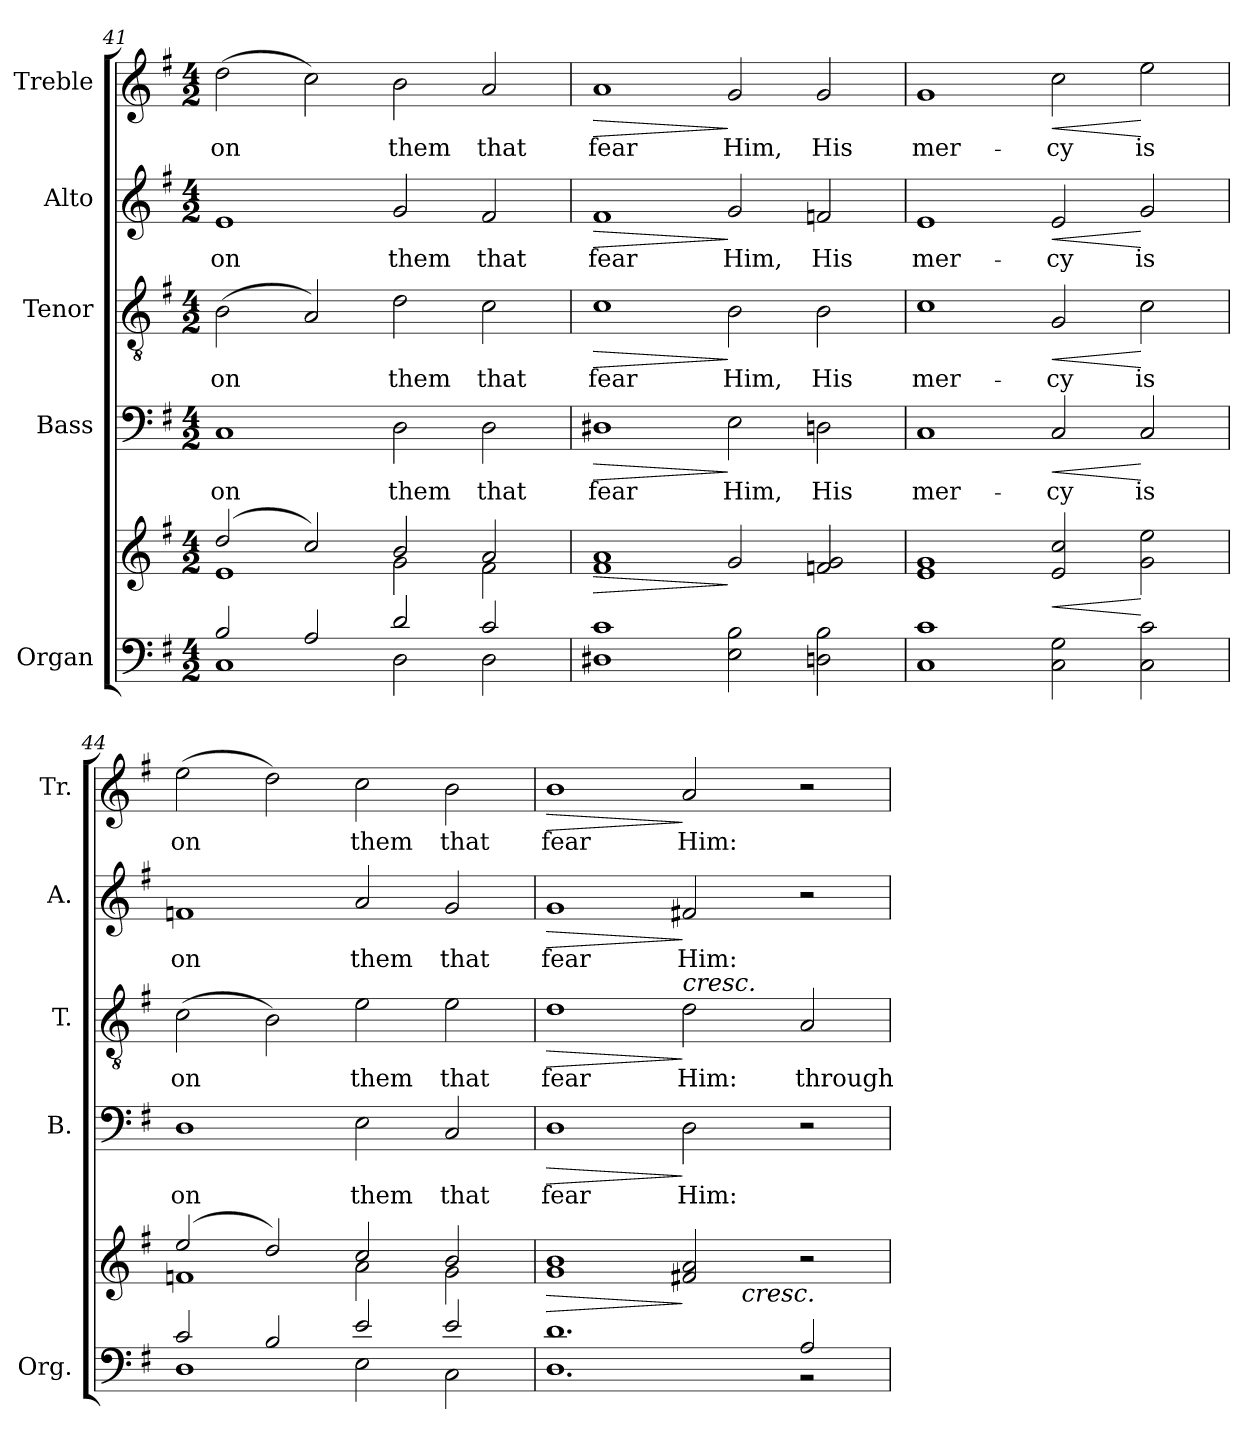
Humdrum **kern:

**kern	**kern	**dynam	**kern	**text	**dynam	**kern	**text	**dynam	**kern	**text	**dynam	**kern	**text	**dynam
*part5	*part5	*part5	*part4	*part4	*part4	*part3	*part3	*part3	*part2	*part2	*part2	*part1	*part1	*part1
*staff6	*staff5	*staff5/6	*staff4	*staff4	*staff4	*staff3	*staff3	*staff3	*staff2	*staff2	*staff2	*staff1	*staff1	*staff1
*I"Organ	*	*	*I"Bass	*	*	*I"Tenor	*	*	*I"Alto	*	*	*I"Treble	*	*
*I'Org.	*	*	*I'B.	*	*	*I'T.	*	*	*I'A.	*	*	*I'Tr.	*	*
*clefF4	*clefG2	*	*clefF4	*	*	*clefGv2	*	*	*clefG2	*	*	*clefG2	*	*
*	*	*	*	*	*	*ITrd7c12	*	*	*	*	*	*	*	*
*k[f#]	*k[f#]	*	*k[f#]	*	*	*k[f#]	*	*	*k[f#]	*	*	*k[f#]	*	*
*G:	*G:	*	*G:	*	*	*G:	*	*	*G:	*	*	*G:	*	*
*M4/2	*M4/2	*	*M4/2	*	*	*M4/2	*	*	*M4/2	*	*	*M4/2	*	*
=41	=41	=41	=41	=41	=41	=41	=41	=41	=41	=41	=41	=41	=41	=41
*^	*^	*	*	*	*	*	*	*	*	*	*	*	*	*
!	!	!	!	!	!	!LO:LY:b:color=#000000	!	!	!	!	!	!	!	!	!	!
!	!	!	!	!	!	!	!	!	!LO:LY:b:color=#000000	!	!	!	!	!	!	!
!	!	!	!	!	!	!	!	!	!	!	!	!LO:LY:b:color=#000000	!	!	!	!
!	!	!	!	!	!	!	!	!	!	!	!	!	!	!	!LO:LY:b:color=#000000	!
2Bi/	1Ci	(2ddi/	1ei	.	1Ci	on	.	(2BBi\	on	.	1ei	on	.	(2ddi\	on	.
2Ai/	.	2cci/)	.	.	.	.	.	2AAi/)	.	.	.	.	.	2cci\)	.	.
!	!	!	!	!	!	!LO:LY:b:color=#000000	!	!	!	!	!	!	!	!	!	!
!	!	!	!	!	!	!	!	!	!LO:LY:b:color=#000000	!	!	!	!	!	!	!
!	!	!	!	!	!	!	!	!	!	!	!	!LO:LY:b:color=#000000	!	!	!	!
!	!	!	!	!	!	!	!	!	!	!	!	!	!	!	!LO:LY:b:color=#000000	!
2di/	2Di\	2bi/	2gi\	.	2Di\	them	.	2Di\	them	.	2gi/	them	.	2bi\	them	.
!	!	!	!	!	!	!LO:LY:b:color=#000000	!	!	!	!	!	!	!	!	!	!
!	!	!	!	!	!	!	!	!	!LO:LY:b:color=#000000	!	!	!	!	!	!	!
!	!	!	!	!	!	!	!	!	!	!	!	!LO:LY:b:color=#000000	!	!	!	!
!	!	!	!	!	!	!	!	!	!	!	!	!	!	!	!LO:LY:b:color=#000000	!
2ci/	2Di\	2ai/	2f#i\	.	2Di\	that	.	2Ci\	that	.	2f#i/	that	.	2ai/	that	.
=42	=42	=42	=42	=42	=42	=42	=42	=42	=42	=42	=42	=42	=42	=42	=42	=42
!	!	!	!	!LO:HP:b	!	!	!	!	!	!	!	!	!	!	!	!
*v	*v	*	*	*	*	*	*	*	*	*	*	*	*	*	*	*
*	*v	*v	*	*	*	*	*	*	*	*	*	*	*	*	*
*^	*^	*	*	*	*	*	*	*	*	*	*	*	*	*
!	!	!	!	!	!	!LO:LY:b:color=#000000	!LO:HP:b	!	!	!	!	!	!	!	!	!
*v	*v	*	*	*	*	*	*	*	*	*	*	*	*	*	*	*
*	*v	*v	*	*	*	*	*	*	*	*	*	*	*	*	*
*^	*^	*	*	*	*	*	*	*	*	*	*	*	*	*
!	!	!	!	!	!	!	!	!	!LO:LY:b:color=#000000	!LO:HP:b	!	!	!	!	!	!
*v	*v	*	*	*	*	*	*	*	*	*	*	*	*	*	*	*
*	*v	*v	*	*	*	*	*	*	*	*	*	*	*	*	*
*^	*^	*	*	*	*	*	*	*	*	*	*	*	*	*
!	!	!	!	!	!	!	!	!	!	!	!	!LO:LY:b:color=#000000	!LO:HP:b	!	!	!
*v	*v	*	*	*	*	*	*	*	*	*	*	*	*	*	*	*
*	*v	*v	*	*	*	*	*	*	*	*	*	*	*	*	*
*^	*^	*	*	*	*	*	*	*	*	*	*	*	*	*
!	!	!	!	!	!	!	!	!	!	!	!	!	!	!	!LO:LY:b:color=#000000	!LO:HP:b
*v	*v	*	*	*	*	*	*	*	*	*	*	*	*	*	*	*
*	*v	*v	*	*	*	*	*	*	*	*	*	*	*	*	*
1D#Xi 1ci	1f#i 1ai	>	1D#Xi	fear	>	1Ci	fear	>	1f#i	fear	>	1ai	fear	>
!	!	!	!	!LO:LY:b:color=#000000	!	!	!	!	!	!	!	!	!	!
!	!	!	!	!	!	!	!LO:LY:b:color=#000000	!	!	!	!	!	!	!
!	!	!	!	!	!	!	!	!	!	!LO:LY:b:color=#000000	!	!	!	!
!	!	!	!	!	!	!	!	!	!	!	!	!	!LO:LY:b:color=#000000	!
2Ei\ 2Bi	2gi/	]	2Ei\	Him,	]	2BBi\	Him,	]	2gi/	Him,	]	2gi/	Him,	]
!	!	!	!	!LO:LY:b:color=#000000	!	!	!	!	!	!	!	!	!	!
!	!	!	!	!	!	!	!LO:LY:b:color=#000000	!	!	!	!	!	!	!
!	!	!	!	!	!	!	!	!	!	!LO:LY:b:color=#000000	!	!	!	!
!	!	!	!	!	!	!	!	!	!	!	!	!	!LO:LY:b:color=#000000	!
2Dni\ 2Bi	2fni/ 2gi	.	2Dni\	His	.	2BBi\	His	.	2fni/	His	.	2gi/	His	.
=43	=43	=43	=43	=43	=43	=43	=43	=43	=43	=43	=43	=43	=43	=43
!	!	!	!	!LO:LY:b:color=#000000	!	!	!	!	!	!	!	!	!	!
!	!	!	!	!	!	!	!LO:LY:b:color=#000000	!	!	!	!	!	!	!
!	!	!	!	!	!	!	!	!	!	!LO:LY:b:color=#000000	!	!	!	!
!	!	!	!	!	!	!	!	!	!	!	!	!	!LO:LY:b:color=#000000	!
1Ci 1ci	1ei 1gi	.	1Ci	mer-	.	1Ci	mer-	.	1ei	mer-	.	1gi	mer-	.
!	!	!LO:HP:b	!	!	!	!	!	!	!	!	!	!	!	!
!	!	!	!	!LO:LY:b:color=#000000	!LO:HP:b	!	!	!	!	!	!	!	!	!
!	!	!	!	!	!	!	!LO:LY:b:color=#000000	!LO:HP:b	!	!	!	!	!	!
!	!	!	!	!	!	!	!	!	!	!LO:LY:b:color=#000000	!LO:HP:b	!	!	!
!	!	!	!	!	!	!	!	!	!	!	!	!	!LO:LY:b:color=#000000	!LO:HP:b
2Ci\ 2Gi	2ei/ 2cci	<	2Ci/	-cy	<	2GGi/	-cy	<	2ei/	-cy	<	2cci\	-cy	<
!	!	!	!	!LO:LY:b:color=#000000	!	!	!	!	!	!	!	!	!	!
!	!	!	!	!	!	!	!LO:LY:b:color=#000000	!	!	!	!	!	!	!
!	!	!	!	!	!	!	!	!	!	!LO:LY:b:color=#000000	!	!	!	!
!	!	!	!	!	!	!	!	!	!	!	!	!	!LO:LY:b:color=#000000	!
2Ci\ 2ci	2gi\ 2eei	[	2Ci/	is	[	2Ci\	is	[	2gi/	is	[	2eei\	is	[
=44	=44	=44	=44	=44	=44	=44	=44	=44	=44	=44	=44	=44	=44	=44
*^	*^	*	*	*	*	*	*	*	*	*	*	*	*	*
!	!	!	!	!	!	!LO:LY:b:color=#000000	!	!	!	!	!	!	!	!	!	!
!	!	!	!	!	!	!	!	!	!LO:LY:b:color=#000000	!	!	!	!	!	!	!
!	!	!	!	!	!	!	!	!	!	!	!	!LO:LY:b:color=#000000	!	!	!	!
!	!	!	!	!	!	!	!	!	!	!	!	!	!	!	!LO:LY:b:color=#000000	!
2ci/	1Di	(2eei/	1fni	.	1Di	on	.	(2Ci\	on	.	1fni	on	.	(2eei\	on	.
2Bi/	.	2ddi/)	.	.	.	.	.	2BBi\)	.	.	.	.	.	2ddi\)	.	.
!	!	!	!	!	!	!LO:LY:b:color=#000000	!	!	!	!	!	!	!	!	!	!
!	!	!	!	!	!	!	!	!	!LO:LY:b:color=#000000	!	!	!	!	!	!	!
!	!	!	!	!	!	!	!	!	!	!	!	!LO:LY:b:color=#000000	!	!	!	!
!	!	!	!	!	!	!	!	!	!	!	!	!	!	!	!LO:LY:b:color=#000000	!
2ei/	2Ei\	2cci/	2ai\	.	2Ei\	them	.	2Ei\	them	.	2ai/	them	.	2cci\	them	.
!	!	!	!	!	!	!LO:LY:b:color=#000000	!	!	!	!	!	!	!	!	!	!
!	!	!	!	!	!	!	!	!	!LO:LY:b:color=#000000	!	!	!	!	!	!	!
!	!	!	!	!	!	!	!	!	!	!	!	!LO:LY:b:color=#000000	!	!	!	!
!	!	!	!	!	!	!	!	!	!	!	!	!	!	!	!LO:LY:b:color=#000000	!
2ei/	2Ci\	2bi/	2gi\	.	2Ci/	that	.	2Ei\	that	.	2gi/	that	.	2bi\	that	.
=45	=45	=45	=45	=45	=45	=45	=45	=45	=45	=45	=45	=45	=45	=45	=45	=45
!	!	!	!	!LO:HP:b	!	!	!	!	!	!	!	!	!	!	!	!
!	!	!	!	!	!	!LO:LY:b:color=#000000	!LO:HP:b	!	!	!	!	!	!	!	!	!
!	!	!	!	!	!	!	!	!	!LO:LY:b:color=#000000	!LO:HP:b	!	!	!	!	!	!
!	!	!	!	!	!	!	!	!	!	!	!	!LO:LY:b:color=#000000	!LO:HP:b	!	!	!
!	!	!	!	!	!	!	!	!	!	!	!	!	!	!	!LO:LY:b:color=#000000	!LO:HP:b
1.di	1.Di	1gi 1bi	1ryy	>	1Di	fear	>	1Di	fear	>	1gi	fear	>	1bi	fear	>
!	!	!	!	!	!	!LO:LY:b:color=#000000	!	!	!	!	!	!	!	!	!	!
!	!	!	!	!	!	!	!	!	!LO:LY:b:color=#000000	!	!	!	!	!	!	!
!	!	!	!	!	!	!	!	!	!	!	!	!LO:LY:b:color=#000000	!	!	!	!
!	!	!	!	!	!	!	!	!LO:TX:a:i:t=cresc.	!	!	!	!	!	!	!	!
!	!	!	!	!	!	!	!	!	!	!	!	!	!	!	!LO:LY:b:color=#000000	!
.	.	2f#Xi/ 2ai	4ryy	]	2Di\	Him:	]	2Di\	Him:	]	2f#Xi/	Him:	]	2ai/	Him:	]
!	!	!	!LO:TX:b:i:t=cresc.	!	!	!	!	!	!	!	!	!	!	!	!	!
.	.	.	2.ryy	.	.	.	.	.	.	.	.	.	.	.	.	.
!	!	!	!	!	!	!	!	!	!LO:LY:b:color=#000000	!	!	!	!	!	!	!
2Ai/	2r	2r	.	.	2r	.	.	2AAi/	through-	.	2r	.	.	2r	.	.
*v	*v	*	*	*	*	*	*	*	*	*	*	*	*	*	*	*
*	*v	*v	*	*	*	*	*	*	*	*	*	*	*	*	*
=	=	=	=	=	=	=	=	=	=	=	=	=	=	=
*-	*-	*-	*-	*-	*-	*-	*-	*-	*-	*-	*-	*-	*-	*-
